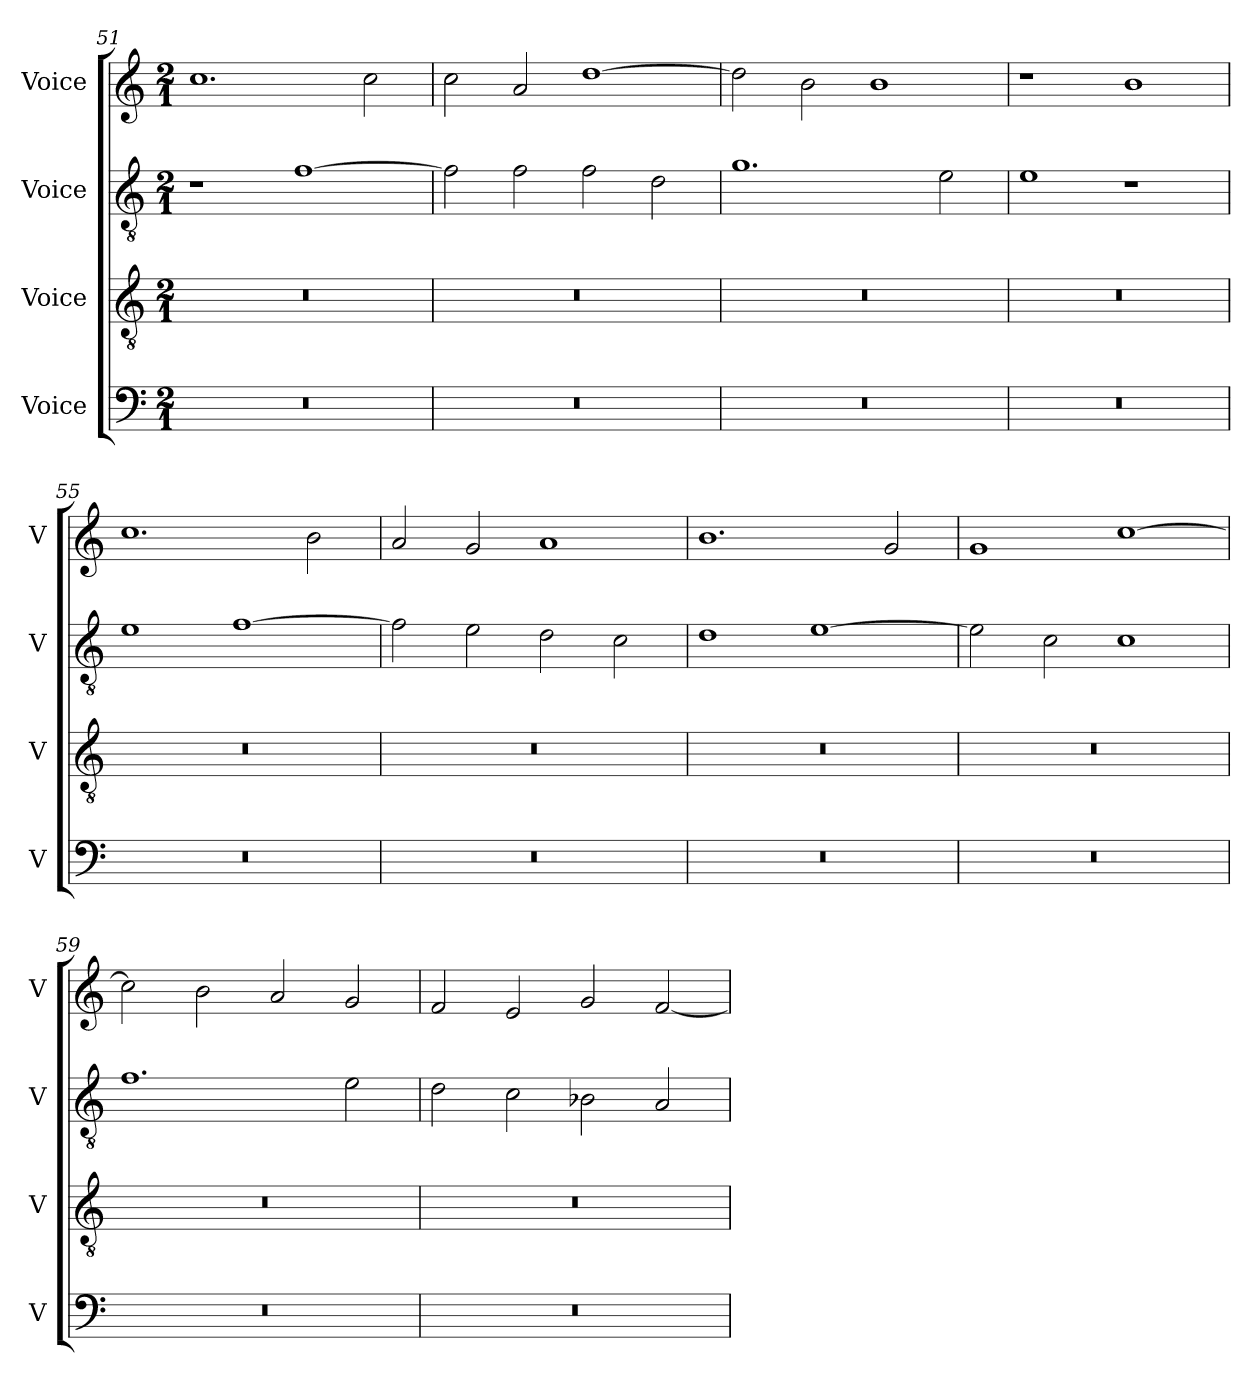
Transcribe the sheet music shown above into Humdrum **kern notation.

**kern	**kern	**kern	**kern
*part4	*part3	*part2	*part1
*staff4	*staff3	*staff2	*staff1
*I"Voice	*I"Voice	*I"Voice	*I"Voice
*I'V	*I'V	*I'V	*I'V
*clefF4	*clefGv2	*clefGv2	*clefG2
*k[]	*k[]	*k[]	*k[]
*M2/1	*M2/1	*M2/1	*M2/1
=51	=51	=51	=51
0r	0r	1r	1.cc
.	.	[1f	.
.	.	.	2cc\
!!LO:LB:g=z
=52	=52	=52	=52
0r	0r	2f\]	2cc\
.	.	2f\	2a/
.	.	2f\	[1dd
.	.	2d\	.
=53	=53	=53	=53
0r	0r	1.g	2dd\]
.	.	.	2b\
.	.	.	1b
.	.	2e\	.
=54	=54	=54	=54
0r	0r	1e	1r
.	.	1r	1b
=55	=55	=55	=55
0r	0r	1e	1.cc
.	.	[1f	.
.	.	.	2b\
!!LO:LB:g=z
=56	=56	=56	=56
0r	0r	2f\]	2a/
.	.	2e\	2g/
.	.	2d\	1a
.	.	2c\	.
=57	=57	=57	=57
0r	0r	1d	1.b
.	.	[1e	.
.	.	.	2g/
=58	=58	=58	=58
0r	0r	2e\]	1g
.	.	2c\	.
.	.	1c	[1cc
=59	=59	=59	=59
0r	0r	1.f	2cc\]
.	.	.	2b\
.	.	.	2a/
.	.	2e\	2g/
!!LO:PB:g=z
=60	=60	=60	=60
0r	0r	2d\	2f/
.	.	2c\	2e/
.	.	2B-X\	2g/
.	.	2A/	[2f/
=	=	=	=
*-	*-	*-	*-
